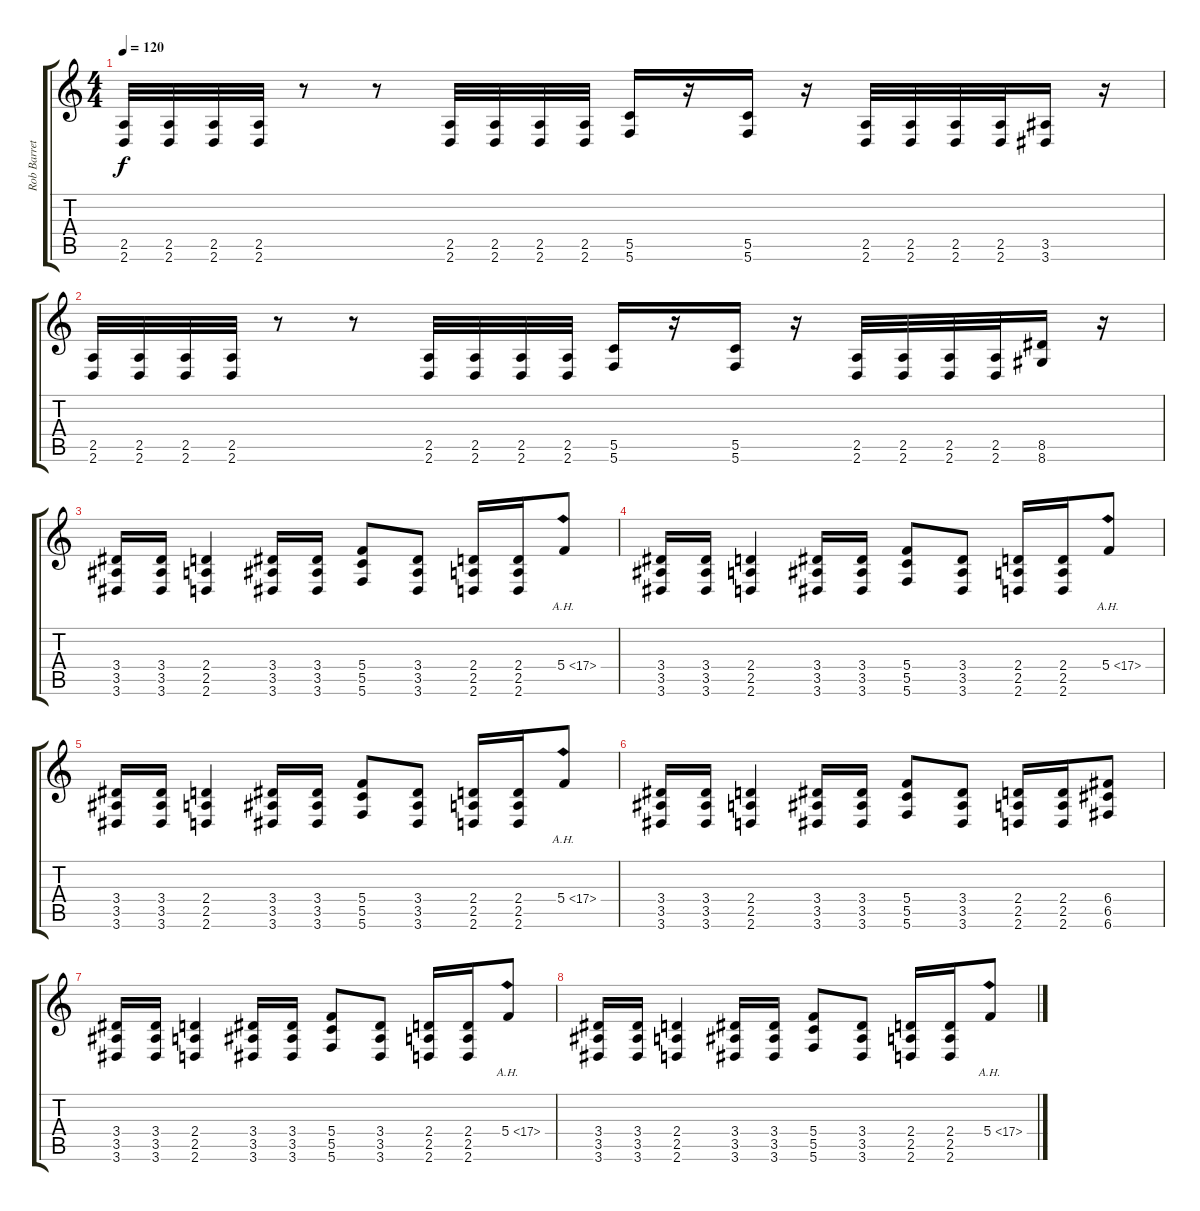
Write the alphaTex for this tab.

\track ("Rob Barrett" "Rob Barret") {instrument distortionguitar}
\staff {score tabs}
\tuning (D4 A3 F3 C3 G2 C2) {hide}
\ts (4 4)
\tempo 120
\clef g2
\ks c
(2.5 2.6).32{dy f} (2.5 2.6).32 (2.5 2.6).32 (2.5 2.6).32 r.8 r.8 (2.5 2.6).32 (2.5 2.6).32 (2.5 2.6).32 (2.5 2.6).32 (5.5 5.6).16 r.16 (5.5 5.6).16 r.16 (2.5 2.6).32 (2.5 2.6).32 (2.5 2.6).32 (2.5 2.6).32 (3.5 3.6).16 r.16 |
(2.5 2.6).32 (2.5 2.6).32 (2.5 2.6).32 (2.5 2.6).32 r.8 r.8 (2.5 2.6).32 (2.5 2.6).32 (2.5 2.6).32 (2.5 2.6).32 (5.5 5.6).16 r.16 (5.5 5.6).16 r.16 (2.5 2.6).32 (2.5 2.6).32 (2.5 2.6).32 (2.5 2.6).32 (8.5 8.6).16 r.16 |
(3.4 3.5 3.6).16 (3.4 3.5 3.6).16 (2.4 2.5 2.6).4 (3.4 3.5 3.6).16 (3.4 3.5 3.6).16 (5.4 5.5 5.6).8 (3.4 3.5 3.6).8 (2.4 2.5 2.6).16 (2.4 2.5 2.6).16 5.4{ah 12}.8 |
(3.4 3.5 3.6).16 (3.4 3.5 3.6).16 (2.4 2.5 2.6).4 (3.4 3.5 3.6).16 (3.4 3.5 3.6).16 (5.4 5.5 5.6).8 (3.4 3.5 3.6).8 (2.4 2.5 2.6).16 (2.4 2.5 2.6).16 5.4{ah 12}.8 |
(3.4 3.5 3.6).16 (3.4 3.5 3.6).16 (2.4 2.5 2.6).4 (3.4 3.5 3.6).16 (3.4 3.5 3.6).16 (5.4 5.5 5.6).8 (3.4 3.5 3.6).8 (2.4 2.5 2.6).16 (2.4 2.5 2.6).16 5.4{ah 12}.8 |
(3.4 3.5 3.6).16 (3.4 3.5 3.6).16 (2.4 2.5 2.6).4 (3.4 3.5 3.6).16 (3.4 3.5 3.6).16 (5.4 5.5 5.6).8 (3.4 3.5 3.6).8 (2.4 2.5 2.6).16 (2.4 2.5 2.6).16 (6.4 6.5 6.6).8 |
(3.4 3.5 3.6).16 (3.4 3.5 3.6).16 (2.4 2.5 2.6).4 (3.4 3.5 3.6).16 (3.4 3.5 3.6).16 (5.4 5.5 5.6).8 (3.4 3.5 3.6).8 (2.4 2.5 2.6).16 (2.4 2.5 2.6).16 5.4{ah 12}.8 |
(3.4 3.5 3.6).16 (3.4 3.5 3.6).16 (2.4 2.5 2.6).4 (3.4 3.5 3.6).16 (3.4 3.5 3.6).16 (5.4 5.5 5.6).8 (3.4 3.5 3.6).8 (2.4 2.5 2.6).16 (2.4 2.5 2.6).16 5.4{ah 12}.8
